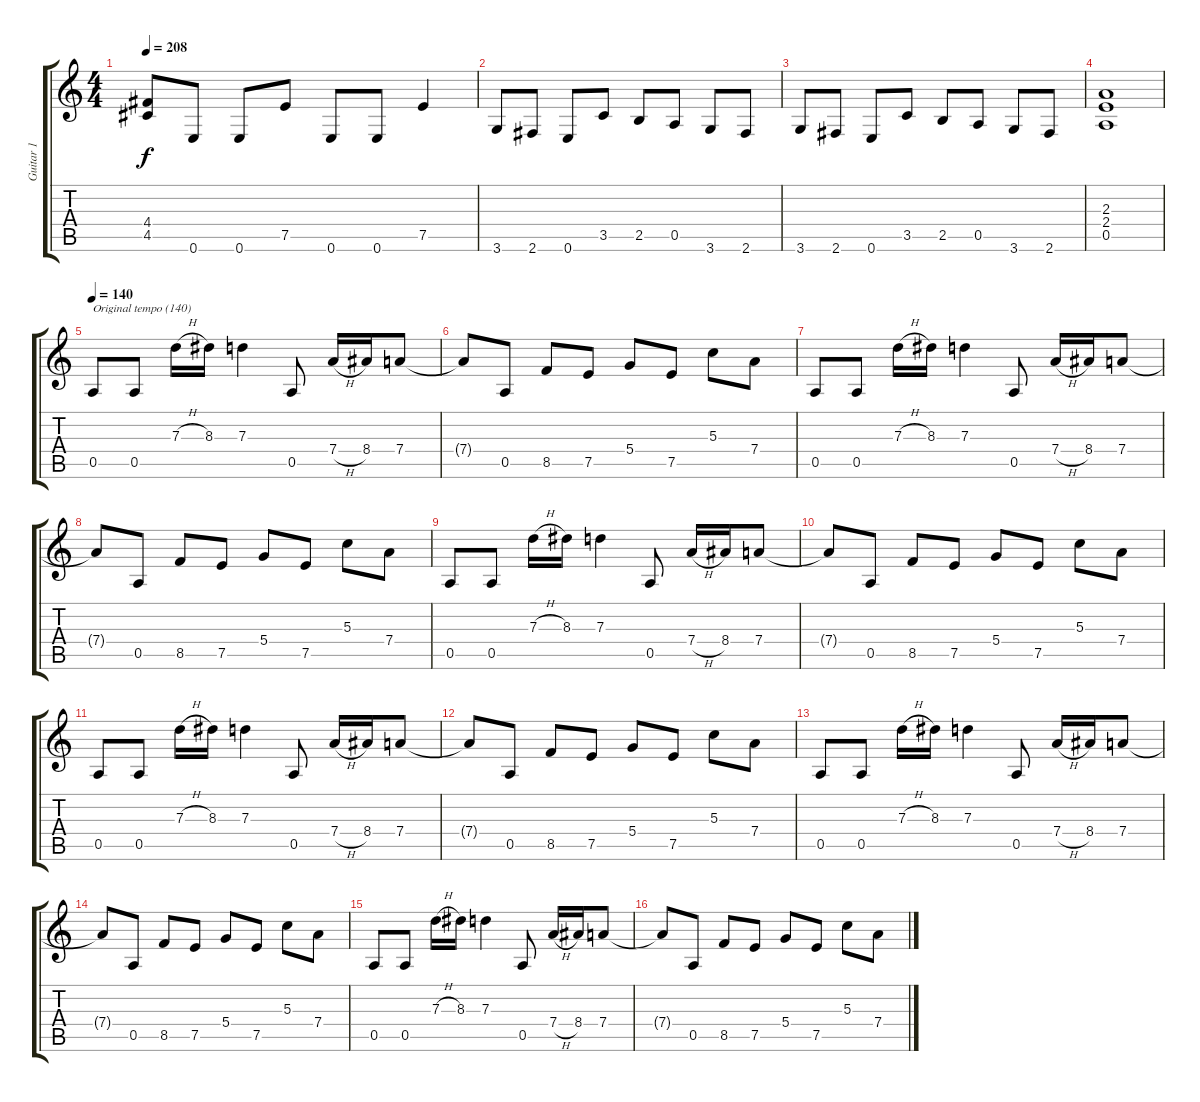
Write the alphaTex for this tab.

\track ("Guitar 1" "Guitar 1") {instrument overdrivenguitar}
\staff {score tabs}
\tuning (E4 B3 G3 D3 A2 E2) {hide}
\ts (4 4)
\tempo 208
\clef g2
\ks c
(4.4 4.5).8{dy f} 0.6.8 0.6.8 7.5.8 0.6.8 0.6.8 7.5.4 |
3.6.8 2.6.8 0.6.8 3.5.8 2.5.8 0.5.8 3.6.8 2.6.8 |
3.6.8 2.6.8 0.6.8 3.5.8 2.5.8 0.5.8 3.6.8 2.6.8 |
(2.3 2.4 0.5).1 |
\tempo 140
0.5.8{txt "Original tempo (140)"} 0.5.8 7.3{h}.16 8.3.16 7.3.4 0.5.8 7.4{h}.16 8.4.16 7.4.8 |
7.4{t}.8 0.5.8 8.5.8 7.5.8 5.4.8 7.5.8 5.3.8 7.4.8 |
0.5.8 0.5.8 7.3{h}.16 8.3.16 7.3.4 0.5.8 7.4{h}.16 8.4.16 7.4.8 |
7.4{t}.8 0.5.8 8.5.8 7.5.8 5.4.8 7.5.8 5.3.8 7.4.8 |
0.5.8 0.5.8 7.3{h}.16 8.3.16 7.3.4 0.5.8 7.4{h}.16 8.4.16 7.4.8 |
7.4{t}.8 0.5.8 8.5.8 7.5.8 5.4.8 7.5.8 5.3.8 7.4.8 |
0.5.8 0.5.8 7.3{h}.16 8.3.16 7.3.4 0.5.8 7.4{h}.16 8.4.16 7.4.8 |
7.4{t}.8 0.5.8 8.5.8 7.5.8 5.4.8 7.5.8 5.3.8 7.4.8 |
0.5.8 0.5.8 7.3{h}.16 8.3.16 7.3.4 0.5.8 7.4{h}.16 8.4.16 7.4.8 |
7.4{t}.8 0.5.8 8.5.8 7.5.8 5.4.8 7.5.8 5.3.8 7.4.8 |
0.5.8 0.5.8 7.3{h}.16 8.3.16 7.3.4 0.5.8 7.4{h}.16 8.4.16 7.4.8 |
7.4{t}.8 0.5.8 8.5.8 7.5.8 5.4.8 7.5.8 5.3.8 7.4.8
